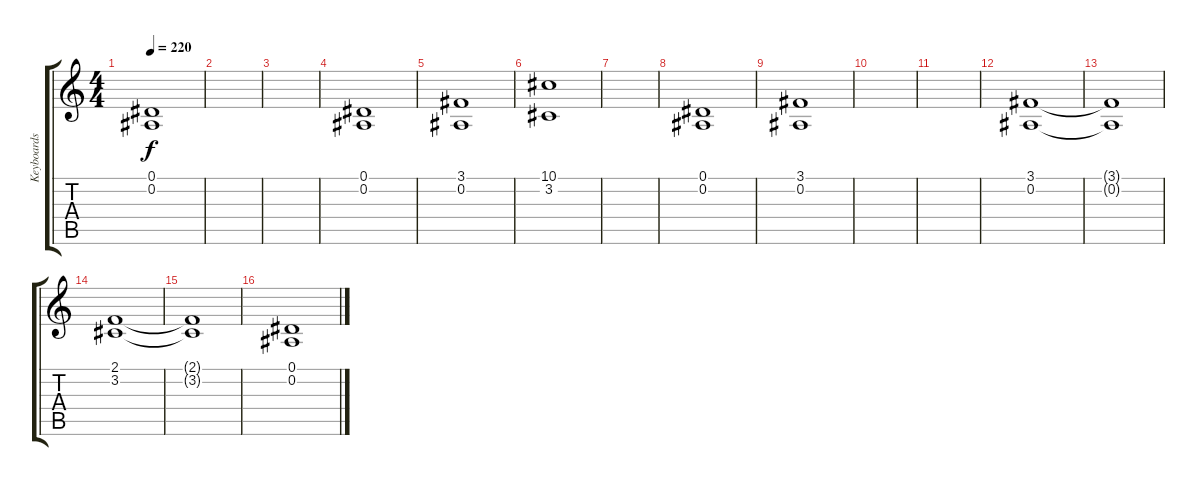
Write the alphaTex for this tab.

\track ("Keyboards 2" "Keyboards ") {instrument stringensemble1}
\staff {score tabs}
\tuning (Eb4 Bb3 Gb3 Db3 Ab2 Eb2) {hide}
\ts (4 4)
\tempo 220
\clef g2
\ks c
(0.1{t} 0.2{t}).1{dy f} |
|
|
(0.1 0.2).1 |
(3.1 0.2).1 |
(10.1 3.2).1 |
|
(0.1 0.2).1 |
(3.1 0.2).1 |
|
|
(3.1 0.2).1 |
(3.1{t} 0.2{t}).1 |
(2.1 3.2).1 |
(2.1{t} 3.2{t}).1 |
(0.1 0.2).1
